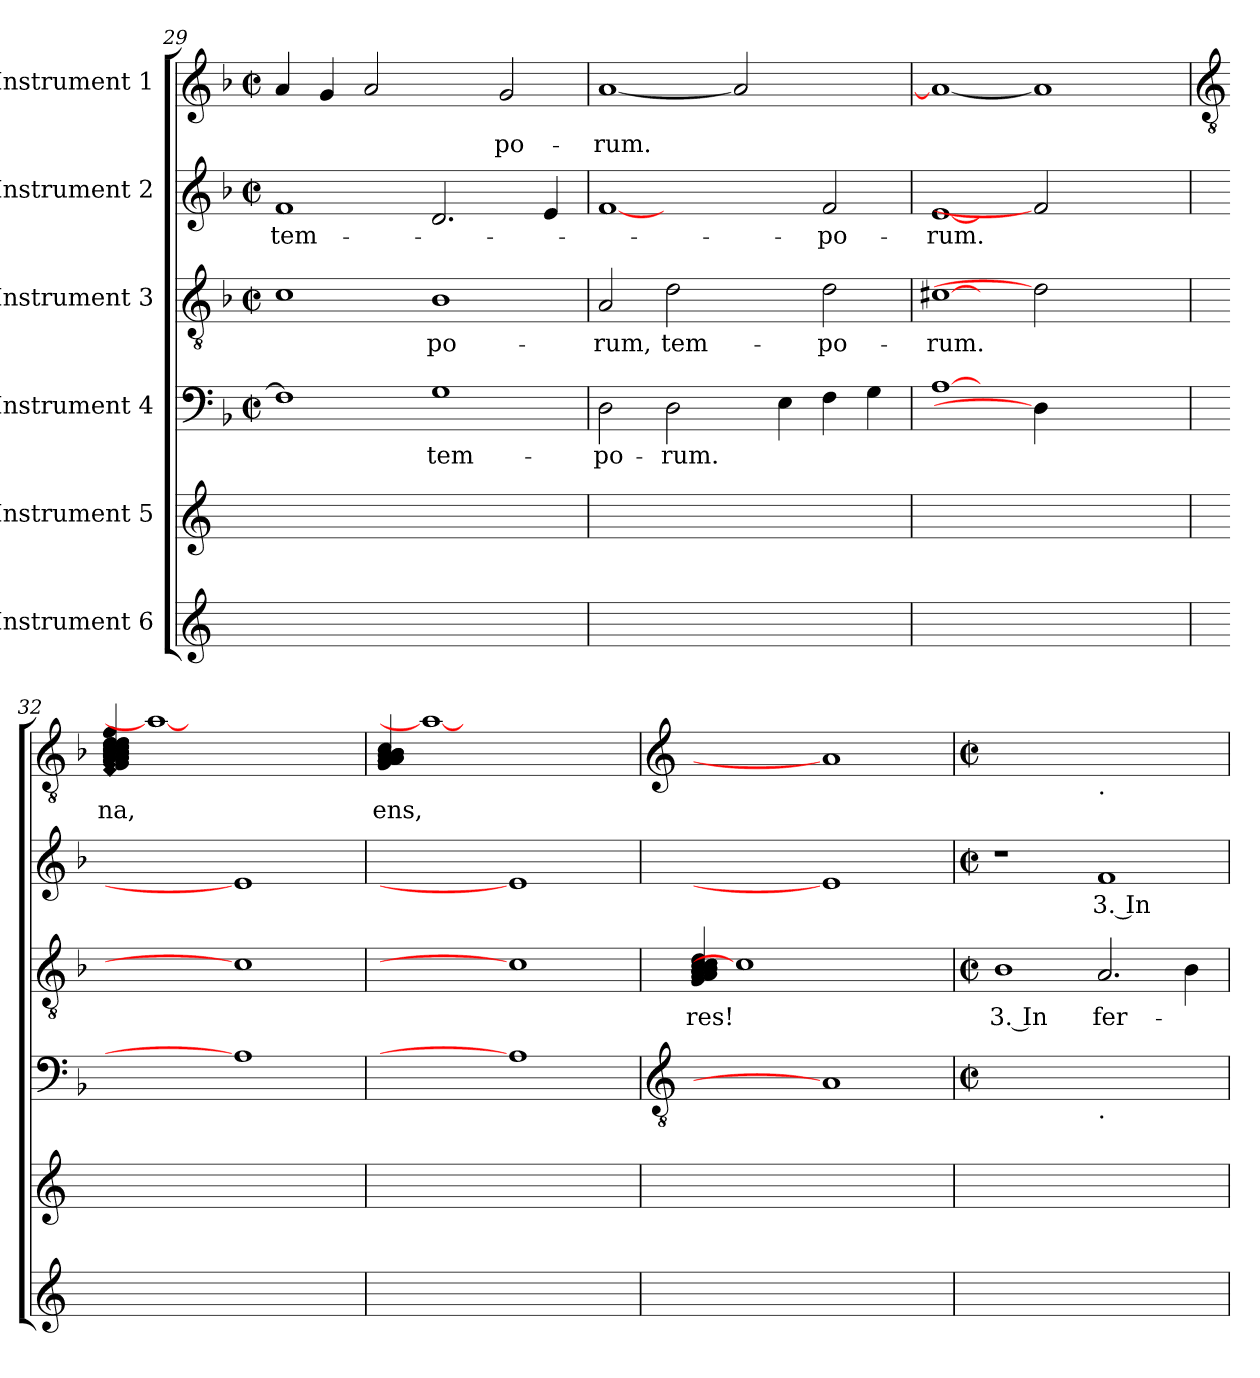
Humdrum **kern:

**kern	**kern	**kern	**text	**kern	**text	**kern	**text	**kern	**text
*part6	*part5	*part4	*part4	*part3	*part3	*part2	*part2	*part1	*part1
*staff6	*staff5	*staff4	*staff4	*staff3	*staff3	*staff2	*staff2	*staff1	*staff1
*I"Instrument 6	*I"Instrument 5	*I"Instrument 4	*	*I"Instrument 3	*	*I"Instrument 2	*	*I"Instrument 1	*
*clefG2	*clefG2	*clefF4	*	*clefGv2	*	*clefG2	*	*clefG2	*
*k[]	*k[]	*k[b-]	*	*k[b-]	*	*k[b-]	*	*k[b-]	*
*	*	*F:	*	*F:	*	*F:	*	*F:	*
*	*	*M2/2	*	*M2/2	*	*M2/2	*	*M2/2	*
*	*	*met(c|)	*	*met(c|)	*	*met(c|)	*	*met(c|)	*
=29	=29	=29	=29	=29	=29	=29	=29	=29	=29
!	!	!	!	!	!	!	!LO:LY:b	!	!
1ryy	1ryy	1F]	.	1c	.	1f	tem-	4a/	.
.	.	.	.	.	.	.	.	4g/	.
.	.	.	.	.	.	.	.	[2a	.
!	!	!	!LO:LY:b	!	!LO:LY:b	!	!	!	!
1ryy	1ryy	1G	tem-	1B-	-po-	2.d/	.	2ryy	.
!	!	!	!	!	!	!	!	!	!LO:LY:b
.	.	.	.	.	.	.	.	2g/	-po-
.	.	.	.	.	.	4e/	.	.	.
=30	=30	=30	=30	=30	=30	=30	=30	=30	=30
!	!	!	!LO:LY:b	!	!LO:LY:b	!	!	!	!LO:LY:b
1ryy	1ryy	2D\	-po-	2A/	-rum,	[1f	.	[<1a	-rum.
!	!	!	!LO:LY:b	!	!LO:LY:b	!	!	!	!
.	.	[2D\	-rum.	[2d	tem-	.	.	.	.
1ryy	1ryy	4ryy	.	2ryy	.	2ryy	.	2a]	.
.	.	4E\	.	.	.	.	.	.	.
!	!	!	!	!	!LO:LY:b	!	!LO:LY:b	!	!
.	.	4F\	.	2d\	-po-	2f/	-po-	2ryy	.
.	.	4G\	.	.	.	.	.	.	.
=31	=31	=31	=31	=31	=31	=31	=31	=31	=31
!	!	!	!	!	!LO:LY:b	!	!LO:LY:b	!	!
1ryy	1ryy	[1A\	.	[1c#X\	-rum.	[1e/	-rum.	1a/_	.
1ryy	1ryy	4D\]	.	2d]	.	2f]	.	1a_	.
.	.	2.ryy	.	.	.	.	.	.	.
.	.	.	.	2ryy	.	2ryy	.	.	.
!!LO:LB:g=z
=32	=32	=32	=32	=32	=32	=32	=32	=32	=32
*	*	*	*	*	*	*	*	*clefGv2	*
!	!	!	!	!	!	!	!	!LO:N:n=1:head=diamond	!
!	!	!	!	!	!	!	!	!LO:N:n=3:head=diamond	!
!	!	!	!	!	!	!	!	!LO:N:n=10:head=diamond	!
!	!	!	!	!	!	!	!	!LO:N:n=19:head=diamond	!LO:LY:b
1ryy	1ryy	1ryy	.	1ryy	.	1ryy	.	4F/ 4G/ 4G/ 4A/ 4A/ 4A/ 4A/ 4B-/ 4B-/ 4B-/ 4B-/ 4B-/ 4B-/ 4B-/ 4B-/ 4c/ 4c/ 4c/ 4c/ 4c/ 4c/ 4c/ 4d/ 4d/ 4d/ 4d/ 4f/	-na,
.	.	.	.	.	.	.	.	1a/_	.
1ryy	1ryy	1A\_	.	1c#\_	.	1e/_	.	.	.
.	.	.	.	.	.	.	.	2.ryy	.
=33	=33	=33	=33	=33	=33	=33	=33	=33	=33
!	!	!	!	!	!	!	!	!	!LO:LY:b
1ryy	1ryy	1ryy	.	1ryy	.	1ryy	.	4G/ 4A/ 4A/ 4A/ 4A/ 4B-/ 4B-/ 4B-/ 4c/	-ens,
.	.	.	.	.	.	.	.	1a/_	.
1ryy	1ryy	1A\_	.	1c#\_	.	1e/_	.	.	.
.	.	.	.	.	.	.	.	2.ryy	.
!!LO:PB:g=z
=34	=34	=34	=34	=34	=34	=34	=34	=34	=34
*	*	*clefGv2	*	*	*	*	*	*clefG2	*
!	!	!	!	!	!LO:LY:b	!	!	!	!
1ryy	1ryy	1ryy	.	4G/ 4A/ 4A/ 4B-/ 4B-/ 4B-/ 4B-/ 4c/ 4c/ 4c/ 4d/	-res!	1ryy	.	1ryy	.
.	.	.	.	1c#\]	.	.	.	.	.
1ryy	1ryy	1A\]	.	.	.	1e/]	.	1a/]	.
.	.	.	.	2.ryy	.	.	.	.	.
=35	=35	=35	=35	=35	=35	=35	=35	=35	=35
*	*	*M2/2	*	*M2/2	*	*M2/2	*	*M2/2	*
*	*	*met(c|)	*	*met(c|)	*	*met(c|)	*	*met(c|)	*
!	!	!	!	!	!LO:LY:b	!	!	!	!
1ryy	1ryy	1ryy	.	1B-	3. In	1r	.	1ryy	.
!	!	!	!	!	!	!	!	!LO:TX:b:t=.	!
!	!	!LO:TX:b:t=.	!	!	!	!	!	!	!
!	!	!	!	!	!LO:LY:b	!	!LO:LY:b	!	!
1ryy	1ryy	1ryy	.	2.A/	-fer-	1f	3. In	1ryy	.
.	.	.	.	4B-\	.	.	.	.	.
=	=	=	=	=	=	=	=	=	=
*-	*-	*-	*-	*-	*-	*-	*-	*-	*-
